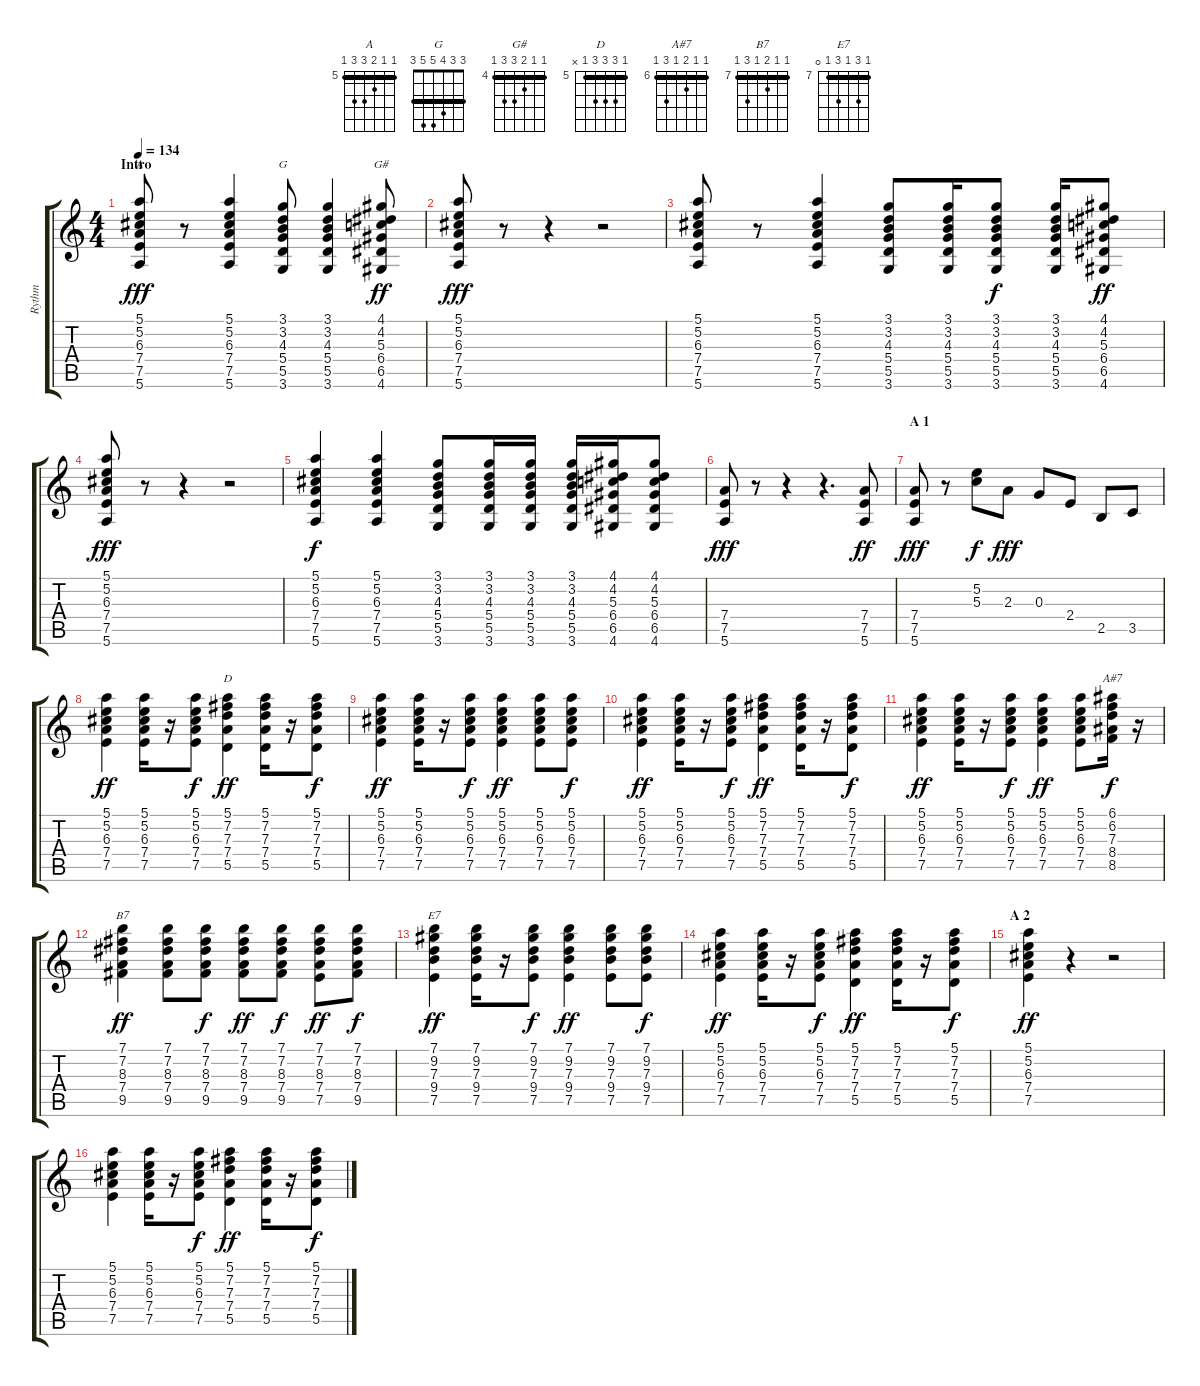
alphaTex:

\track ("Rythm" "Rythm") {instrument acousticguitarsteel}
\staff {score tabs}
\tuning (E4 B3 G3 D3 A2 E2) {hide}
\chord ("A" 5 5 6 7 7 5) {firstfret 5 barre 5}
\chord ("G" 3 3 4 5 5 3) {barre 3}
\chord ("G#" 4 4 5 6 6 4) {firstfret 4 barre 4}
\chord ("D" 5 7 7 7 5 x) {firstfret 5 barre 5}
\chord ("A#7" 6 6 7 6 8 6) {firstfret 6 barre 6}
\chord ("B7" 7 7 8 7 9 7) {firstfret 7 barre 7}
\chord ("E7" 7 9 7 9 7 0) {firstfret 7 barre 7}
\ts (4 4)
\section ("" "Intro")
\tempo 134
\clef g2
\ks c
(5.1 5.2 6.3 7.4 7.5 5.6).8{ch "A" dy fff instrument acousticguitarsteel} r.8 (5.1 5.2 6.3 7.4 7.5 5.6).4 (3.1 3.2 4.3 5.4 5.5 3.6).8{ch "G"} (3.1 3.2 4.3 5.4 5.5 3.6).4 (4.1 4.2 5.3 6.4 6.5 4.6).8{ch "G#" dy ff} |
(5.1 5.2 6.3 7.4 7.5 5.6).8{dy fff} r.8 r.4 r.2 |
(5.1 5.2 6.3 7.4 7.5 5.6).8 r.8 (5.1 5.2 6.3 7.4 7.5 5.6).4 (3.1 3.2 4.3 5.4 5.5 3.6).8 (3.1 3.2 4.3 5.4 5.5 3.6).16 (3.1 3.2 4.3 5.4 5.5 3.6).8{dy f} (3.1 3.2 4.3 5.4 5.5 3.6).16 (4.1 4.2 5.3 6.4 6.5 4.6).8{dy ff} |
(5.1 5.2 6.3 7.4 7.5 5.6).8{dy fff} r.8 r.4 r.2 |
(5.1 5.2 6.3 7.4 7.5 5.6).4{dy f} (5.1 5.2 6.3 7.4 7.5 5.6).4 (3.1 3.2 4.3 5.4 5.5 3.6).8 (3.1 3.2 4.3 5.4 5.5 3.6).16 (3.1 3.2 4.3 5.4 5.5 3.6).16 (3.1 3.2 4.3 5.4 5.5 3.6).16 (4.1 4.2 5.3 6.4 6.5 4.6).16 (4.1 4.2 5.3 6.4 6.5 4.6).8 |
(7.4 7.5 5.6).8{dy fff} r.8 r.4 r.4{d} (7.4 7.5 5.6).8{dy ff} |
\section ("" "A 1")
(7.4 7.5 5.6).8{dy fff} r.8 (5.2 5.3).8{dy f instrument electricguitarjazz} 2.3.8{dy fff} 0.3.8 2.4.8 2.5.8 3.5.8 |
(5.1 5.2 6.3 7.4 7.5).4{dy ff} (5.1 5.2 6.3 7.4 7.5).16 r.16 (5.1 5.2 6.3 7.4 7.5).8{dy f} (5.1 7.2 7.3 7.4 5.5).4{ch "D" dy ff} (5.1 7.2 7.3 7.4 5.5).16 r.16 (5.1 7.2 7.3 7.4 5.5).8{dy f} |
(5.1 5.2 6.3 7.4 7.5).4{dy ff} (5.1 5.2 6.3 7.4 7.5).16 r.16 (5.1 5.2 6.3 7.4 7.5).8{dy f} (5.1 5.2 6.3 7.4 7.5).4{dy ff} (5.1 5.2 6.3 7.4 7.5).8 (5.1 5.2 6.3 7.4 7.5).8{dy f} |
(5.1 5.2 6.3 7.4 7.5).4{dy ff} (5.1 5.2 6.3 7.4 7.5).16 r.16 (5.1 5.2 6.3 7.4 7.5).8{dy f} (5.1 7.2 7.3 7.4 5.5).4{dy ff} (5.1 7.2 7.3 7.4 5.5).16 r.16 (5.1 7.2 7.3 7.4 5.5).8{dy f} |
(5.1 5.2 6.3 7.4 7.5).4{dy ff} (5.1 5.2 6.3 7.4 7.5).16 r.16 (5.1 5.2 6.3 7.4 7.5).8{dy f} (5.1 5.2 6.3 7.4 7.5).4{dy ff} (5.1 5.2 6.3 7.4 7.5).8 (6.1 6.2 7.3 8.4 8.5).16{ch "A#7" dy f} r.16 |
(7.1 7.2 8.3 7.4 9.5).4{ch "B7" dy ff} (7.1 7.2 8.3 7.4 9.5).8 (7.1 7.2 8.3 7.4 9.5).8{dy f} (7.1 7.2 8.3 7.4 9.5).8{dy ff} (7.1 7.2 8.3 7.4 9.5).8{dy f} (7.1 7.2 8.3 7.4 7.5).8{dy ff} (7.1 7.2 8.3 7.4 9.5).8{dy f} |
(7.1 9.2 7.3 9.4 7.5).4{ch "E7" dy ff} (7.1 9.2 7.3 9.4 7.5).16 r.16 (7.1 9.2 7.3 9.4 7.5).8{dy f} (7.1 9.2 7.3 9.4 7.5).4{dy ff} (7.1 9.2 7.3 9.4 7.5).8 (7.1 9.2 7.3 9.4 7.5).8{dy f} |
(5.1 5.2 6.3 7.4 7.5).4{dy ff} (5.1 5.2 6.3 7.4 7.5).16 r.16 (5.1 5.2 6.3 7.4 7.5).8{dy f} (5.1 7.2 7.3 7.4 5.5).4{dy ff} (5.1 7.2 7.3 7.4 5.5).16 r.16 (5.1 7.2 7.3 7.4 5.5).8{dy f} |
\section ("" "A 2")
(5.1 5.2 6.3 7.4 7.5).4{dy ff} r.4 r.2 |
(5.1 5.2 6.3 7.4 7.5).4 (5.1 5.2 6.3 7.4 7.5).16 r.16 (5.1 5.2 6.3 7.4 7.5).8{dy f} (5.1 7.2 7.3 7.4 5.5).4{dy ff} (5.1 7.2 7.3 7.4 5.5).16 r.16 (5.1 7.2 7.3 7.4 5.5).8{dy f}
